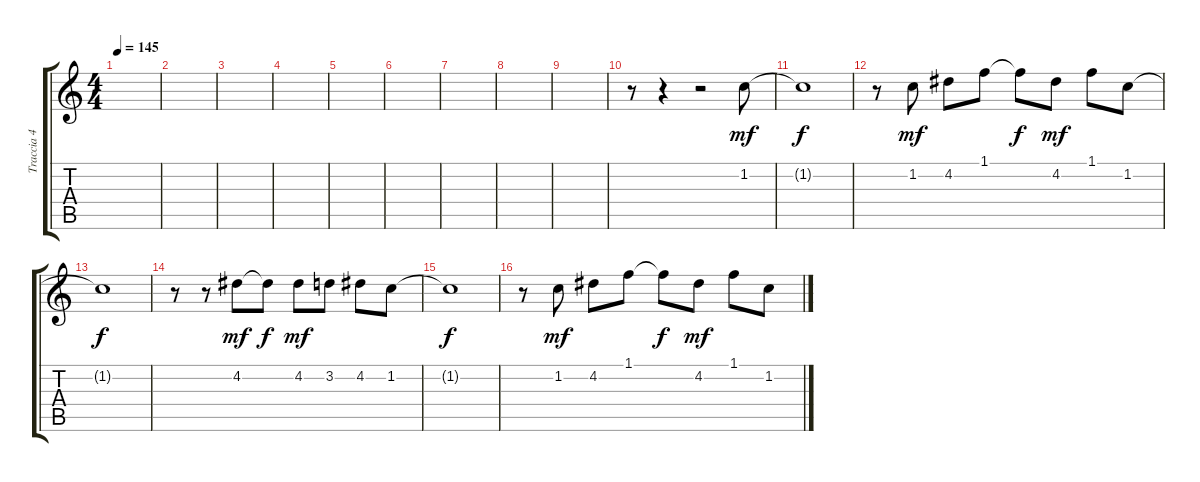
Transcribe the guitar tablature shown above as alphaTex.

\track ("Traccia 4" "Traccia 4") {instrument distortionguitar}
\staff {score tabs}
\tuning (E4 B3 G3 D3 A2 E2) {hide}
\ts (4 4)
\tempo 145
\clef g2
\ks c
|
|
|
|
|
|
|
|
|
r.8 r.4 r.2 1.2.8{dy mf instrument fx5brightness} |
1.2{t}.1{dy f} |
r.8 1.2.8{dy mf} 4.2.8 1.1.8 1.1{t}.8{dy f} 4.2.8{dy mf} 1.1.8 1.2.8 |
1.2{t}.1{dy f} |
r.8 r.8 4.2.8{dy mf} 4.2{t}.8{dy f} 4.2.8{dy mf} 3.2.8 4.2.8 1.2.8 |
1.2{t}.1{dy f} |
r.8 1.2.8{dy mf} 4.2.8 1.1.8 1.1{t}.8{dy f} 4.2.8{dy mf} 1.1.8 1.2.8
